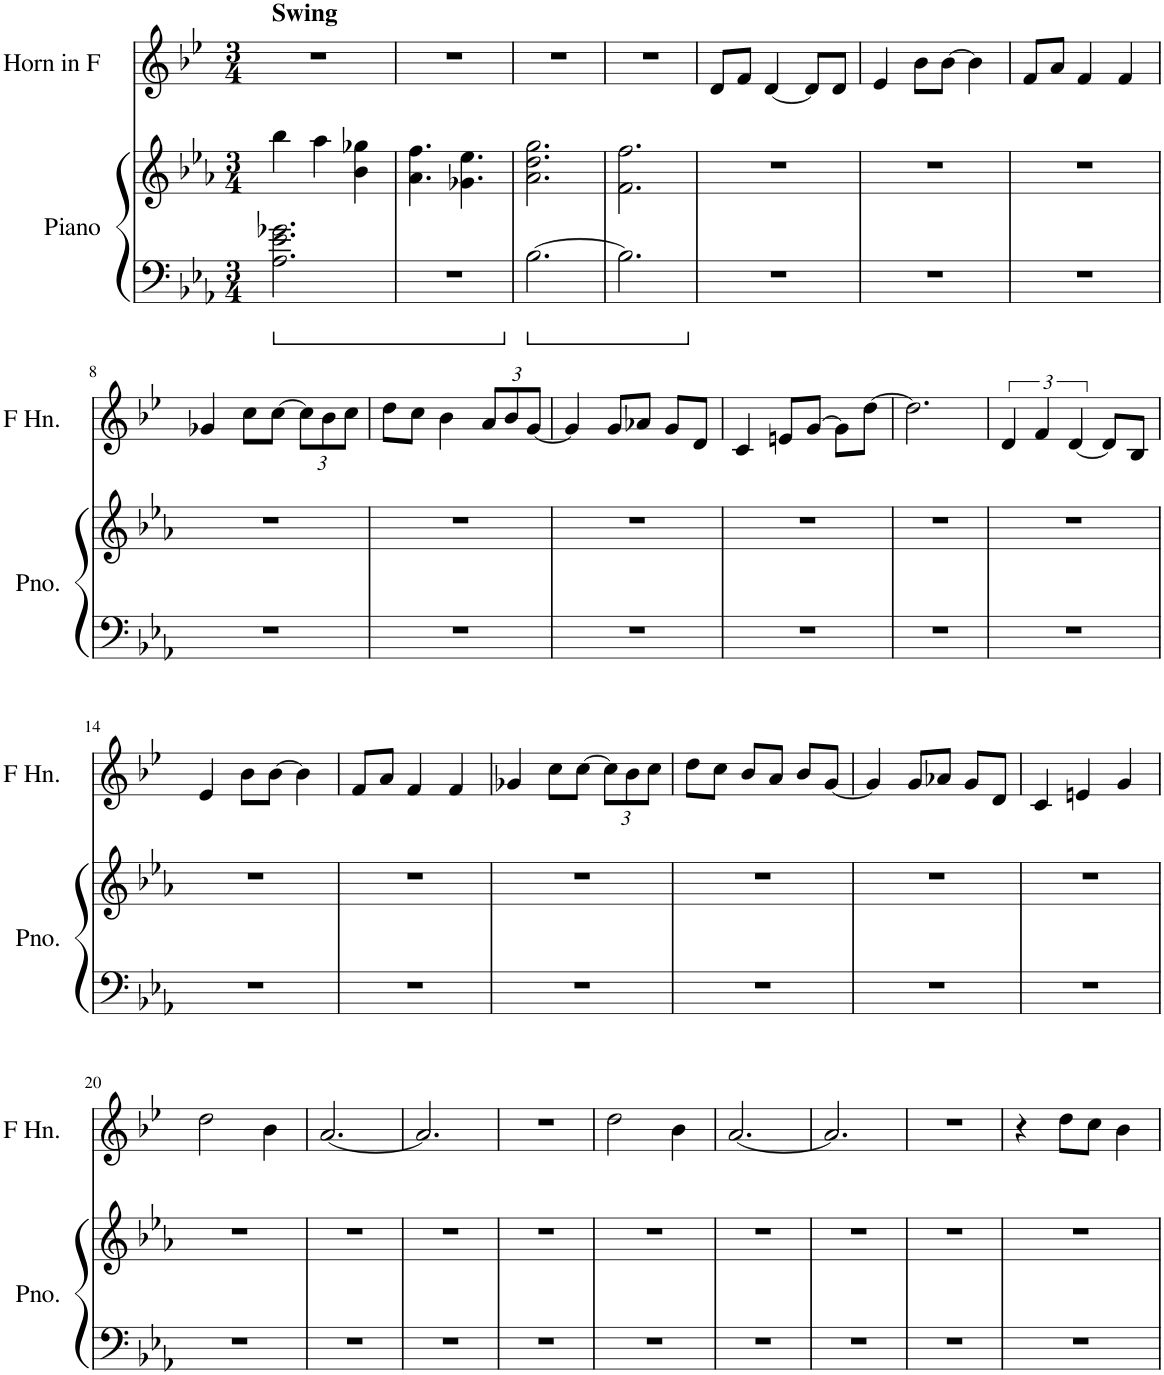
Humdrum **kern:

**kern	**kern	**kern
*part2	*part2	*part1
*staff3	*staff2	*staff1
*I"Piano	*	*I"Horn in F
*I'Pno.	*	*
*clefF4	*clefG2	*clefG2
*	*	*Trd4c7
*k[b-e-a-]	*k[b-e-a-]	*k[b-e-]
*M3/4	*M3/4	*M3/4
=1	=1	=1
!	!	!LO:TX:a:B:t=Swing
2.A-\ 2.e-\ 2.g-X\	4bb-\	2.r
.	4aa-\	.
.	4b-\ 4gg-X\	.
=2	=2	=2
2.r	4.a-\ 4.ff\	2.r
.	4.g-X\ 4.ee-\	.
=3	=3	=3
[2.B-\	2.a-\ 2.dd\ 2.gg\	2.r
=4	=4	=4
2.B-\]	2.f\ 2.ff\	2.r
=5	=5	=5
2.r	2.r	8d/L
.	.	8f/J
.	.	[4d/
.	.	8d/L]
.	.	8d/J
=6	=6	=6
2.r	2.r	4e-/
.	.	8b-\L
.	.	[8b-\J
.	.	4b-\]
=7	=7	=7
2.r	2.r	8f/L
.	.	8a/J
.	.	4f/
.	.	4f/
!!LO:LB:g=z
=8	=8	=8
2.r	2.r	4g-X/
.	.	8cc\L
.	.	[8cc\J
*	*	*Xbrackettup
.	.	12cc\L]
.	.	12b-\
.	.	12cc\J
=9	=9	=9
2.r	2.r	8dd\L
.	.	8cc\J
.	.	4b-\
.	.	12a/L
.	.	12b-/
.	.	[12g/J
=10	=10	=10
2.r	2.r	4g/]
.	.	8g/L
.	.	8a-X/J
.	.	8g/L
.	.	8d/J
=11	=11	=11
2.r	2.r	4c/
.	.	8en/L
.	.	[8g/J
.	.	8g\L]
.	.	[8dd\J
=12	=12	=12
2.r	2.r	2.dd\]
=13	=13	=13
*	*	*brackettup
2.r	2.r	6d/
.	.	6f/
.	.	[6d/
.	.	8d/L]
.	.	8B-/J
!!LO:LB:g=z
=14	=14	=14
2.r	2.r	4e-/
.	.	8b-\L
.	.	[8b-\J
.	.	4b-\]
=15	=15	=15
2.r	2.r	8f/L
.	.	8a/J
.	.	4f/
.	.	4f/
=16	=16	=16
2.r	2.r	4g-X/
.	.	8cc\L
.	.	[8cc\J
*	*	*Xbrackettup
.	.	12cc\L]
.	.	12b-\
.	.	12cc\J
=17	=17	=17
2.r	2.r	8dd\L
.	.	8cc\J
.	.	8b-/L
.	.	8a/J
.	.	8b-/L
.	.	[8g/J
=18	=18	=18
2.r	2.r	4g/]
.	.	8g/L
.	.	8a-X/J
.	.	8g/L
.	.	8d/J
=19	=19	=19
2.r	2.r	4c/
.	.	4en/
.	.	4g/
!!LO:LB:g=z
=20	=20	=20
2.r	2.r	2dd\
.	.	4b-\
=21	=21	=21
2.r	2.r	[2.a/
=22	=22	=22
2.r	2.r	2.a/]
=23	=23	=23
2.r	2.r	2.r
=24	=24	=24
2.r	2.r	2dd\
.	.	4b-\
=25	=25	=25
2.r	2.r	[2.a/
=26	=26	=26
2.r	2.r	2.a/]
=27	=27	=27
2.r	2.r	2.r
=28	=28	=28
2.r	2.r	4r
.	.	8dd\L
.	.	8cc\J
.	.	4b-\
=	=	=
*-	*-	*-
